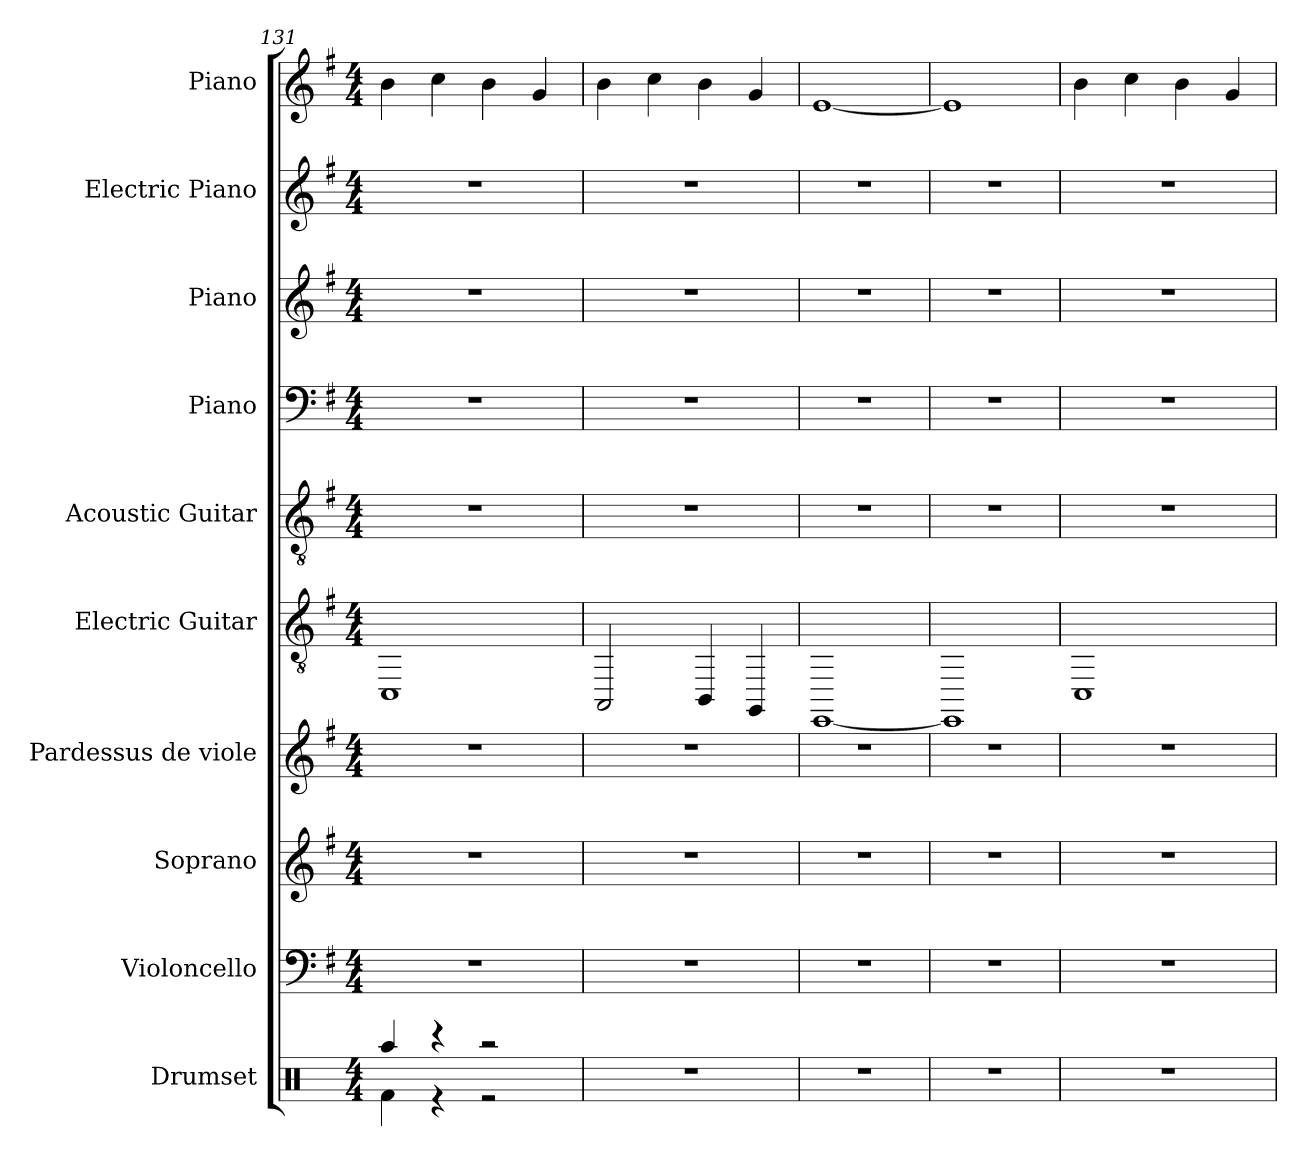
**kern	**kern	**kern	**kern	**kern	**kern	**kern	**kern	**kern	**kern
*part10	*part9	*part8	*part7	*part6	*part5	*part4	*part3	*part2	*part1
*staff10	*staff9	*staff8	*staff7	*staff6	*staff5	*staff4	*staff3	*staff2	*staff1
*I"Drumset	*I"Violoncello	*I"Soprano	*I"Pardessus de viole	*I"Electric Guitar	*I"Acoustic Guitar	*I"Piano	*I"Piano	*I"Electric Piano	*I"Piano
*I'Drs.	*I'Vc.	*I'S.	*I'Pds. v.	*I'El. Guit.	*I'Guit.	*I'Pno.	*I'Pno.	*I'El. Pno.	*I'Pno.
*clefX	*clefF4	*clefG2	*clefG2	*clefGv2	*clefGv2	*clefF4	*clefG2	*clefG2	*clefG2
*k[]	*k[f#]	*k[f#]	*k[f#]	*k[f#]	*k[f#]	*k[f#]	*k[f#]	*k[f#]	*k[f#]
*M4/4	*M4/4	*M4/4	*M4/4	*M4/4	*M4/4	*M4/4	*M4/4	*M4/4	*M4/4
=131	=131	=131	=131	=131	=131	=131	=131	=131	=131
*^	*	*	*	*	*	*	*	*	*
4Raa/	4Rf\	1r	1r	1r	1CC	1r	1r	1r	1r	4b\
4r	4r	.	.	.	.	.	.	.	.	4cc\
2r	2r	.	.	.	.	.	.	.	.	4b\
.	.	.	.	.	.	.	.	.	.	4g/
*v	*v	*	*	*	*	*	*	*	*	*
=132	=132	=132	=132	=132	=132	=132	=132	=132	=132
1r	1r	1r	1r	2AAA/	1r	1r	1r	1r	4b\
.	.	.	.	.	.	.	.	.	4cc\
.	.	.	.	4BBB/	.	.	.	.	4b\
.	.	.	.	4GGG/	.	.	.	.	4g/
=133	=133	=133	=133	=133	=133	=133	=133	=133	=133
1r	1r	1r	1r	[1EEE	1r	1r	1r	1r	[1e
=134	=134	=134	=134	=134	=134	=134	=134	=134	=134
1r	1r	1r	1r	1EEE]	1r	1r	1r	1r	1e]
=135	=135	=135	=135	=135	=135	=135	=135	=135	=135
1r	1r	1r	1r	1CC	1r	1r	1r	1r	4b\
.	.	.	.	.	.	.	.	.	4cc\
.	.	.	.	.	.	.	.	.	4b\
.	.	.	.	.	.	.	.	.	4g/
=	=	=	=	=	=	=	=	=	=
*-	*-	*-	*-	*-	*-	*-	*-	*-	*-
